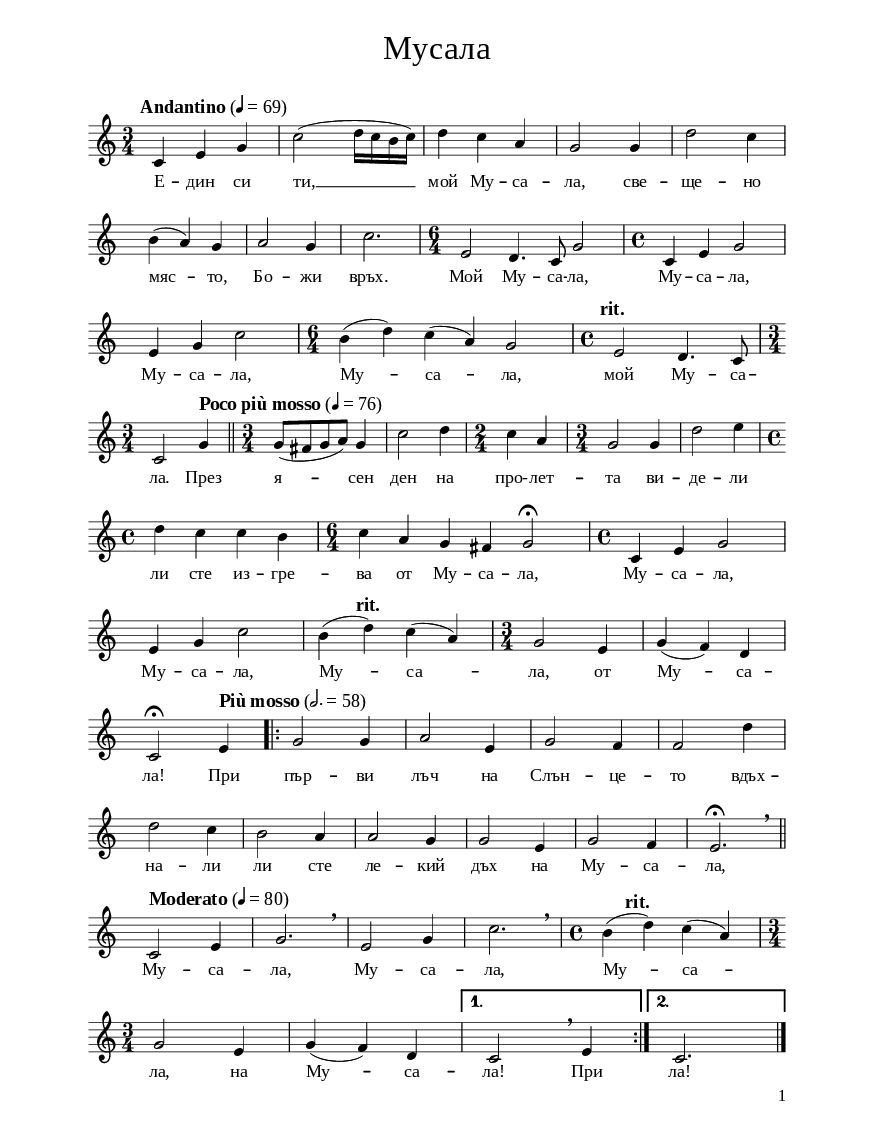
\version "2.24.2"

% include paper part and global functions
\include "include/globals.ily"

\bookpart {
  \label #'ref087
  \tocItem \markup "Мусала"
  \paper {
    print-all-headers = ##t
    print-page-number = ##t
    print-first-page-number = ##t

    % put page numbers on the bottom
    oddHeaderMarkup = \markup ""
    evenHeaderMarkup = \markup ""
    oddFooterMarkup = \markup
    \fill-line {
      ""
      \if \should-print-page-number \fromproperty #'page:page-number-string
    }
    evenFooterMarkup = \markup
    \fill-line {
      \if \should-print-page-number \fromproperty #'page:page-number-string
      ""
    }

    left-margin = 1.5\cm
    right-margin = 1.5\cm
    top-margin = 1.6\cm
    bottom-margin = 1.2\cm
    ragged-bottom = ##t % do not spread the staves to fill the whole vertical space

    % change distance between staves
    system-system-spacing =
    #'((basic-distance . 10)
       (minimum-distance . 6)
       (padding . 1)
       (stretchability . 12))
  }

  \score {
    \include "include/score-layout.ily"

    \new Voice \absolute {
      \clef treble
      \key c \major
      \time 3/4
      \tempoFunc "Andantino" 4 "69"

      c'4 e'4 g'4 | c''2 ( d''16 c'' b' c'' ) |  d''4 c''4 a'4 | g'2 g'4 |

      d''2 c''4  | \break

      b'4 ( a'4 ) g'4 | a'2 g'4 | c''2.| \time 6/4 e'2 d'4. c'8 g'2 |

      \time 4/4 c'4 e'4  g'2  | \break

      e'4 g'4 c''2 |

      \time 6/4 b'4 ( d''4 ) c''4 ( a'4 ) g'2 \tempo "rit." |

      \time 4/4 e'2 d'4. c'8 | \break

      \time 3/4 c'2 \tempoFunc "Poco più mosso" 4 "76" g'4  | \bar "||"

      \time 3/4



      g'8 ( fis'8 g'8 a'8 ) g'4 |

      c''2 d''4 | \time 2/4 c''4 a'4 |\time 3/4 g'2 g'4 | d''2 e''4 | \break

      \time 4/4 d''4 c'' c'' b' |

      \time 6/4 c''4 a' g' fis' g'2 \fermata |

      \time 4/4 c'4 e'4 g'2 | \break

      e'4 g'4 c''2  | \tempo "        rit." b'4 ( d''4 ) c''4 ( a'4 ) |

      \time 3/4 g'2 e'4 |

      g'4 ( f'4 ) d'4 | \break

      c'2\fermata

      \tempoFunc "Più mosso" 2. "58"

      e'4 | \repeat volta 2 {
        g'2 g'4 | a'2 e'4 | g'2 f'4 f'2 d''4 |\break

        d''2 c''4 | b'2 a'4 | a'2 g'4 | g'2 e'4 | g'2 f'4 | e'2.\fermata \breathe \bar "||" \break

        \tempoFunc "Moderato" 4 "80"

        c'2 e'4 |  g'2. \breathe |

        e'2 g'4 | c''2. \breathe | \time 4/4 \tempo "        rit." b'4 ( d''4 ) c''4 ( a'4 ) \break

        \time 3/4 g'2 e'4 | g'4 ( f'4 ) d'4
      } \alternative { { c'2  \breathe e'4 } {c'2. } } \bar "|."

    }



    \addlyrics {
      Е -- дин си ти, __ мой Му -- са -- ла, све -- ще -- но

      мяс -- то, Бо -- жи връх.  Мой Му -- са -- ла, Му -- са -- ла,

      Му -- са -- ла, Му -- са -- ла, мой Му -- са -- ла.

      През я -- сен ден на "про-" -- лет -- та ви -- де -- ли

      ли сте из -- гре -- ва от Му -- са -- ла,    Му -- са -- ла,

      Му -- са -- ла,  Му -- са -- ла,  от Му -- са -- ла! При пър -- ви

      лъч на Слън -- це -- то вдъх -- на -- ли ли сте ле -- кий дъх на Му -- са -- ла,

      Му -- са -- ла, Му -- са -- ла, Му -- са -- ла, на Му -- са -- ла! При ла!
    }

    \header {
      title = \titleFunc "Мусала" "Musala"
    }

    \midi{}

  } % score



} % bookpart


